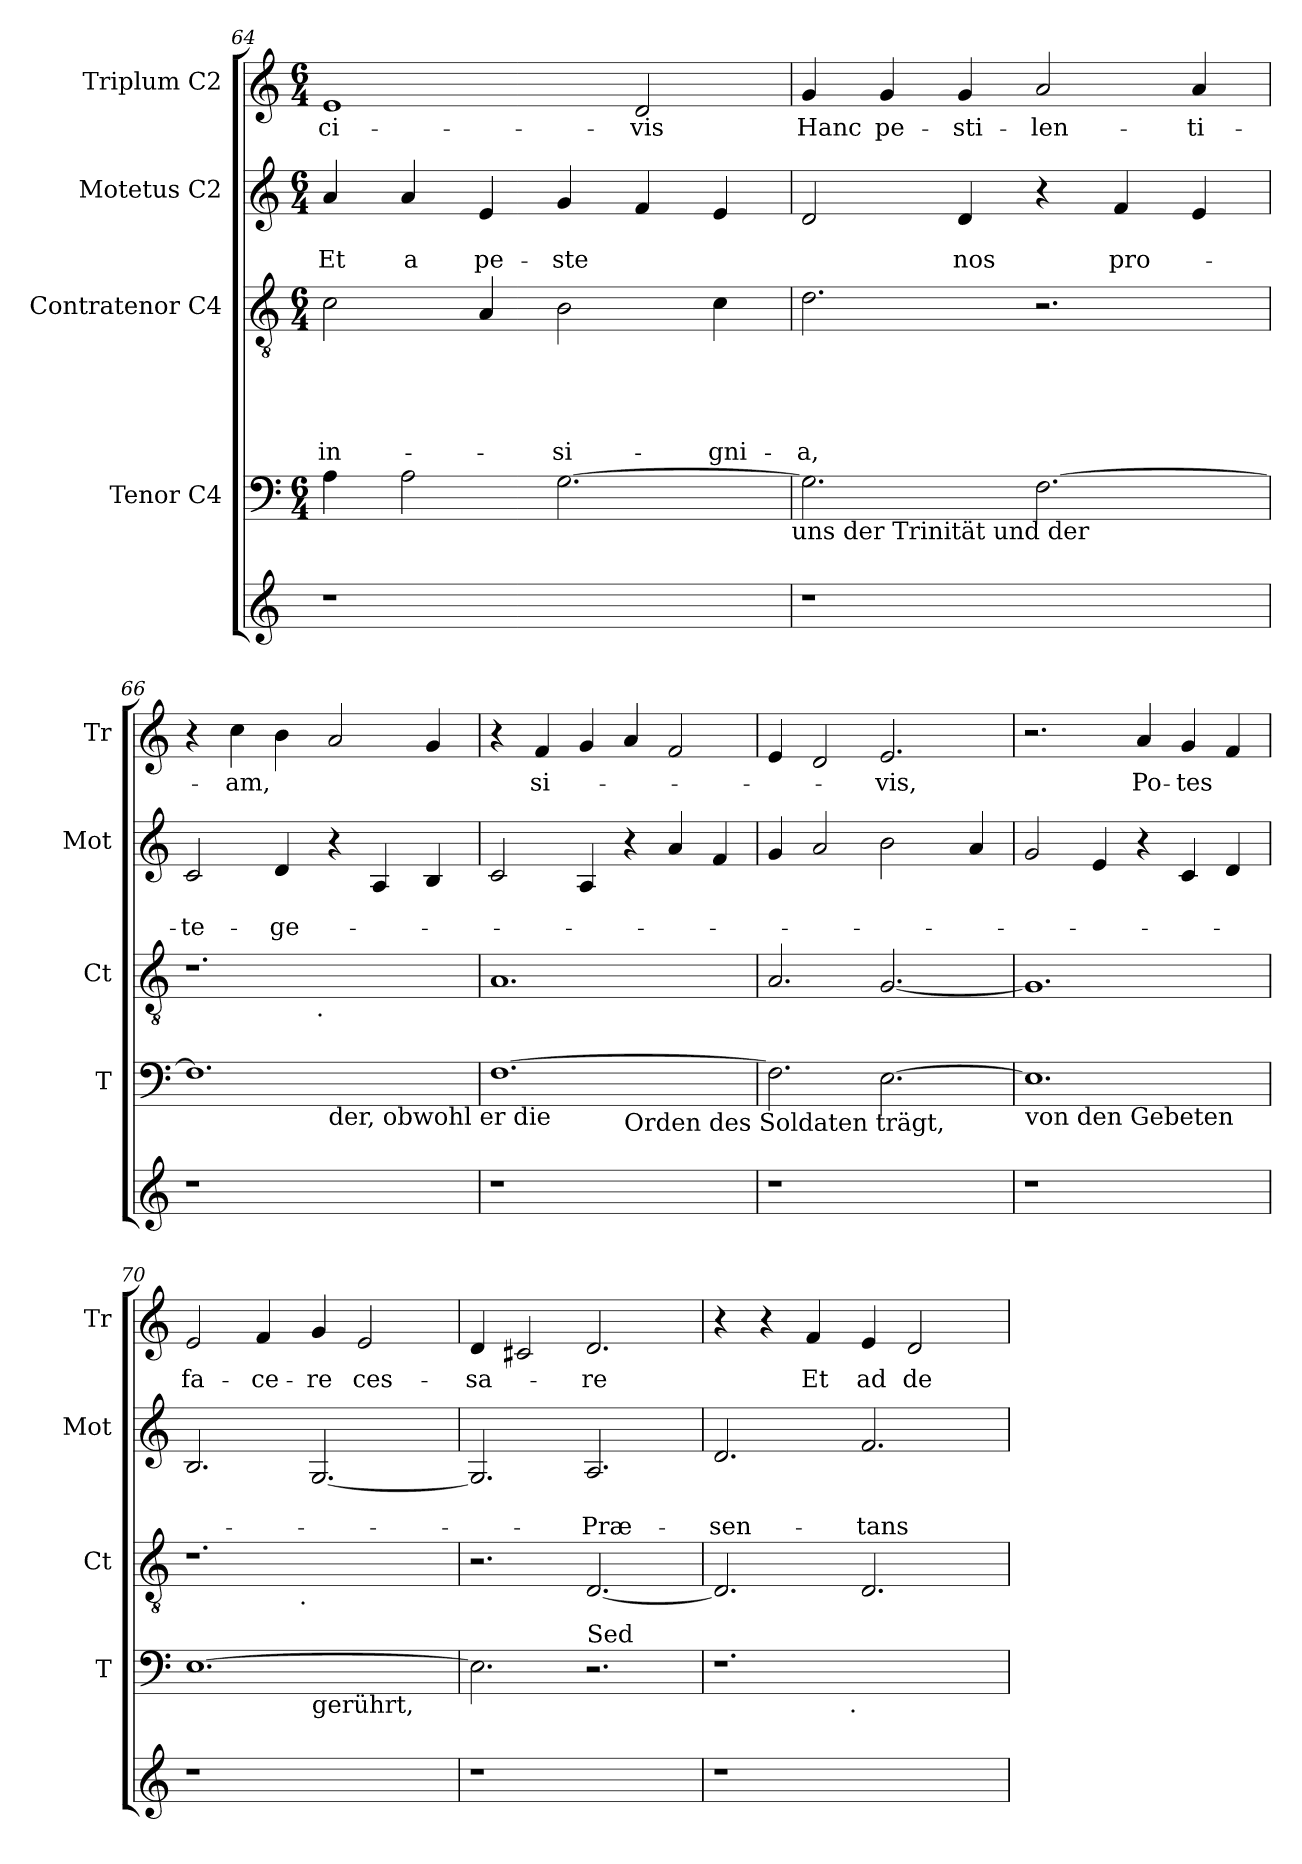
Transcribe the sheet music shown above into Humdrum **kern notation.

**kern	**kern	**kern	**text	**text	**text	**text	**text	**kern	**text	**text	**kern	**text
*part5	*part4	*part3	*part3	*part3	*part3	*part3	*part3	*part2	*part2	*part2	*part1	*part1
*staff5	*staff4	*staff3	*staff3	*staff3	*staff3	*staff3	*staff3	*staff2	*staff2	*staff2	*staff1	*staff1
*	*I"Tenor C4	*I"Contratenor C4	*	*	*	*	*	*I"Motetus C2	*	*	*I"Triplum C2	*
*	*I'T	*I'Ct	*	*	*	*	*	*I'Mot	*	*	*I'Tr	*
*clefG2	*clefF4	*clefGv2	*	*	*	*	*	*clefG2	*	*	*clefG2	*
*k[]	*k[]	*k[]	*	*	*	*	*	*k[]	*	*	*k[]	*
*C:	*C:	*C:	*	*	*	*	*	*C:	*	*	*C:	*
*	*M6/4	*M6/4	*	*	*	*	*	*M6/4	*	*	*M6/4	*
=64	=64	=64	=64	=64	=64	=64	=64	=64	=64	=64	=64	=64
!	!	!	!	!	!	!	!LO:LY:b	!	!	!LO:LY:b	!	!LO:LY:b
1r	4A\	2c\	.	.	.	.	in-	4a/	.	Et	1e	ci-
!	!	!	!	!	!	!	!	!	!	!LO:LY:b	!	!
.	2A\	.	.	.	.	.	.	4a/	.	a	.	.
!	!	!	!	!	!	!	!	!	!	!LO:LY:b	!	!
.	.	4A/	.	.	.	.	.	4e/	.	pe-	.	.
!	!	!	!	!	!	!	!LO:LY:b	!	!	!LO:LY:b:rj	!	!
.	[>2.G\	2B\	.	.	.	.	-si-	4g/	.	-ste	.	.
!	!	!	!	!	!	!	!	!	!	!	!	!LO:LY:b
2ryy	.	.	.	.	.	.	.	4f/	.	.	2d/	-vis
!	!	!	!	!	!	!	!LO:LY:b	!	!	!	!	!
.	.	4c\	.	.	.	.	-gni-	4e/	.	.	.	.
!	!LO:TX:b:t=uns der Trinität und der	!	!	!	!	!	!	!	!	!	!	!
=65	=65	=65	=65	=65	=65	=65	=65	=65	=65	=65	=65	=65
!	!	!	!	!	!	!	!LO:LY:b	!	!	!	!	!LO:LY:b
1r	2.G\]	2.d\	.	.	.	.	-a,	2d/	.	.	4g/	Hanc
!	!	!	!	!	!	!	!	!	!	!	!	!LO:LY:b
.	.	.	.	.	.	.	.	.	.	.	4g/	pe-
!	!	!	!	!	!	!	!	!	!	!LO:LY:b	!	!LO:LY:b
.	.	.	.	.	.	.	.	4d/	.	nos	4g/	-sti-
!	!	!	!	!	!	!	!	!	!	!	!	!LO:LY:b:rj
.	[<2.F\	2.r	.	.	.	.	.	4r	.	.	2a/	-len-
!	!	!	!	!	!	!	!	!	!	!LO:LY:b	!	!
2ryy	.	.	.	.	.	.	.	4f/	.	pro-	.	.
!	!	!	!	!	!	!	!	!	!	!	!	!LO:LY:b
.	.	.	.	.	.	.	.	4e/	.	.	4a/	-ti-
!!LO:LB:g=z
=66	=66	=66	=66	=66	=66	=66	=66	=66	=66	=66	=66	=66
!	!LO:TX:b:B:t=Contra&colon; 2.	!	!	!	!	!	!	!	!	!	!	!
!	!	!	!	!	!	!	!	!	!	!LO:LY:b	!	!
*	*^	*^	*	*	*	*	*	*	*	*	*	*
1r	1.F]	2.ryy	1.r	2ryy	.	.	.	.	.	2c/	.	-te-	4r	.
!	!	!	!	!	!	!	!	!	!	!	!	!	!	!LO:LY:b
.	.	.	.	.	.	.	.	.	.	.	.	.	4cc\	-am,
!	!	!	!	!	!	!	!	!	!	!	!	!LO:LY:b	!	!
.	.	.	.	8..ryy	.	.	.	.	.	4d/	.	-ge-	4b\	.
!	!	!	!	!LO:TX:b:t=.	!	!	!	!	!	!	!	!	!	!
.	.	.	.	2ryy	.	.	.	.	.	.	.	.	.	.
!	!	!LO:TX:b:t=der, obwohl er die	!	!	!	!	!	!	!	!	!	!	!	!
.	.	2.ryy	.	.	.	.	.	.	.	4r	.	.	2a/	.
2ryy	.	.	.	.	.	.	.	.	.	4A/	.	.	.	.
.	.	.	.	4ryy	.	.	.	.	.	.	.	.	.	.
.	.	.	.	.	.	.	.	.	.	4B/	.	.	4g/	.
.	.	.	.	32ryy	.	.	.	.	.	.	.	.	.	.
*	*	*	*v	*v	*	*	*	*	*	*	*	*	*	*
=67	=67	=67	=67	=67	=67	=67	=67	=67	=67	=67	=67	=67	=67
1r	[>1.F	2.ryy	1.A	.	.	.	.	.	2c/	.	.	4r	.
!	!	!	!	!	!	!	!	!	!	!	!	!	!LO:LY:b
.	.	.	.	.	.	.	.	.	.	.	.	4f/	si-
.	.	.	.	.	.	.	.	.	4A/	.	.	4g/	.
!	!	!LO:TX:b:t=Orden des Soldaten trägt,	!	!	!	!	!	!	!	!	!	!	!
.	.	2.ryy	.	.	.	.	.	.	4r	.	.	4a/	.
2ryy	.	.	.	.	.	.	.	.	4a/	.	.	2f/	.
.	.	.	.	.	.	.	.	.	4f/	.	.	.	.
*	*v	*v	*	*	*	*	*	*	*	*	*	*	*
=68	=68	=68	=68	=68	=68	=68	=68	=68	=68	=68	=68	=68
1r	2.F\]	2.A/	.	.	.	.	.	4g/	.	.	4e/	.
.	.	.	.	.	.	.	.	2a/	.	.	2d/	.
!	!	!	!	!	!	!	!	!	!	!	!	!LO:LY:b
.	[>2.E\	[<2.G/	.	.	.	.	.	2b\	.	.	2.e/	-vis,
2ryy	.	.	.	.	.	.	.	.	.	.	.	.
.	.	.	.	.	.	.	.	4a/	.	.	.	.
=69	=69	=69	=69	=69	=69	=69	=69	=69	=69	=69	=69	=69
!	!LO:TX:b:t=von den Gebeten	!	!	!	!	!	!	!	!	!	!	!
1r	1.E]	1.G]	.	.	.	.	.	2g/	.	.	2.r	.
.	.	.	.	.	.	.	.	4e/	.	.	.	.
!	!	!	!	!	!	!	!	!	!	!	!	!LO:LY:b
.	.	.	.	.	.	.	.	4r	.	.	4a/	Po-
!	!	!	!	!	!	!	!	!	!	!	!	!LO:LY:b:rj
2ryy	.	.	.	.	.	.	.	4c/	.	.	4g/	-tes
.	.	.	.	.	.	.	.	4d/	.	.	4f/	.
=70	=70	=70	=70	=70	=70	=70	=70	=70	=70	=70	=70	=70
!	!LO:TX:b:t=der Brüder	!	!	!	!	!	!	!	!	!	!	!
!	!	!	!	!	!	!	!	!	!	!	!	!LO:LY:b
*	*^	*^	*	*	*	*	*	*	*	*	*	*
1r	[>1.E	2.ryy	1.r	2ryy	.	.	.	.	.	2.B/	.	.	2e/	fa-
!	!	!	!	!	!	!	!	!	!	!	!	!	!	!LO:LY:b
.	.	.	.	8..ryy	.	.	.	.	.	.	.	.	4f/	-ce-
!	!	!	!	!LO:TX:b:t=.	!	!	!	!	!	!	!	!	!	!
.	.	.	.	2ryy	.	.	.	.	.	.	.	.	.	.
!	!	!LO:TX:b:t=gerührt,	!	!	!	!	!	!	!	!	!	!	!	!
!	!	!	!	!	!	!	!	!	!	!	!	!	!	!LO:LY:b:rj
.	.	2.ryy	.	.	.	.	.	.	.	[<2.G/	.	.	4g/	-re
!	!	!	!	!	!	!	!	!	!	!	!	!	!	!LO:LY:b
2ryy	.	.	.	.	.	.	.	.	.	.	.	.	2e/	ces-
.	.	.	.	4ryy	.	.	.	.	.	.	.	.	.	.
.	.	.	.	32ryy	.	.	.	.	.	.	.	.	.	.
=71	=71	=71	=71	=71	=71	=71	=71	=71	=71	=71	=71	=71	=71	=71
!	!	!	!	!	!	!	!	!	!	!	!	!	!	!LO:LY:b
*	*v	*v	*	*	*	*	*	*	*	*	*	*	*	*
*	*	*v	*v	*	*	*	*	*	*	*	*	*	*
1r	2.E\]	2.r	.	.	.	.	.	2.G/]	.	.	4d/	-sa-
.	.	.	.	.	.	.	.	.	.	.	2c#/	.
!	!LO:TX:a:t=Sed	!	!	!	!	!	!	!	!	!	!	!
!	!	!	!	!	!	!	!	!	!	!LO:LY:b	!	!LO:LY:b
.	2.r	[<2.D/	.	.	.	.	.	2.A/	.	-Præ-	2.d/	-re
2ryy	.	.	.	.	.	.	.	.	.	.	.	.
!!LO:LB:g=z
=72	=72	=72	=72	=72	=72	=72	=72	=72	=72	=72	=72	=72
!	!	!	!	!	!	!	!	!	!	!LO:LY:b	!	!
*	*^	*	*	*	*	*	*	*	*	*	*	*
1r	1.r	2ryy	2.D/]	.	.	.	.	.	2.d/	.	-sen-	4r	.
.	.	.	.	.	.	.	.	.	.	.	.	4r	.
!	!	!	!	!	!	!	!	!	!	!	!	!	!LO:LY:b
.	.	8..ryy	.	.	.	.	.	.	.	.	.	4f/	Et
!	!	!LO:TX:b:t=.	!	!	!	!	!	!	!	!	!	!	!
.	.	2ryy	.	.	.	.	.	.	.	.	.	.	.
!	!	!	!	!	!	!	!	!	!	!	!LO:LY:b	!	!LO:LY:b
.	.	.	2.D/	.	.	.	.	.	2.f/	.	-tans	4e/	ad
!	!	!	!	!	!	!	!	!	!	!	!	!	!LO:LY:b
2ryy	.	.	.	.	.	.	.	.	.	.	.	2d/	de-
.	.	4ryy	.	.	.	.	.	.	.	.	.	.	.
.	.	32ryy	.	.	.	.	.	.	.	.	.	.	.
*	*v	*v	*	*	*	*	*	*	*	*	*	*	*
=	=	=	=	=	=	=	=	=	=	=	=	=
*-	*-	*-	*-	*-	*-	*-	*-	*-	*-	*-	*-	*-
